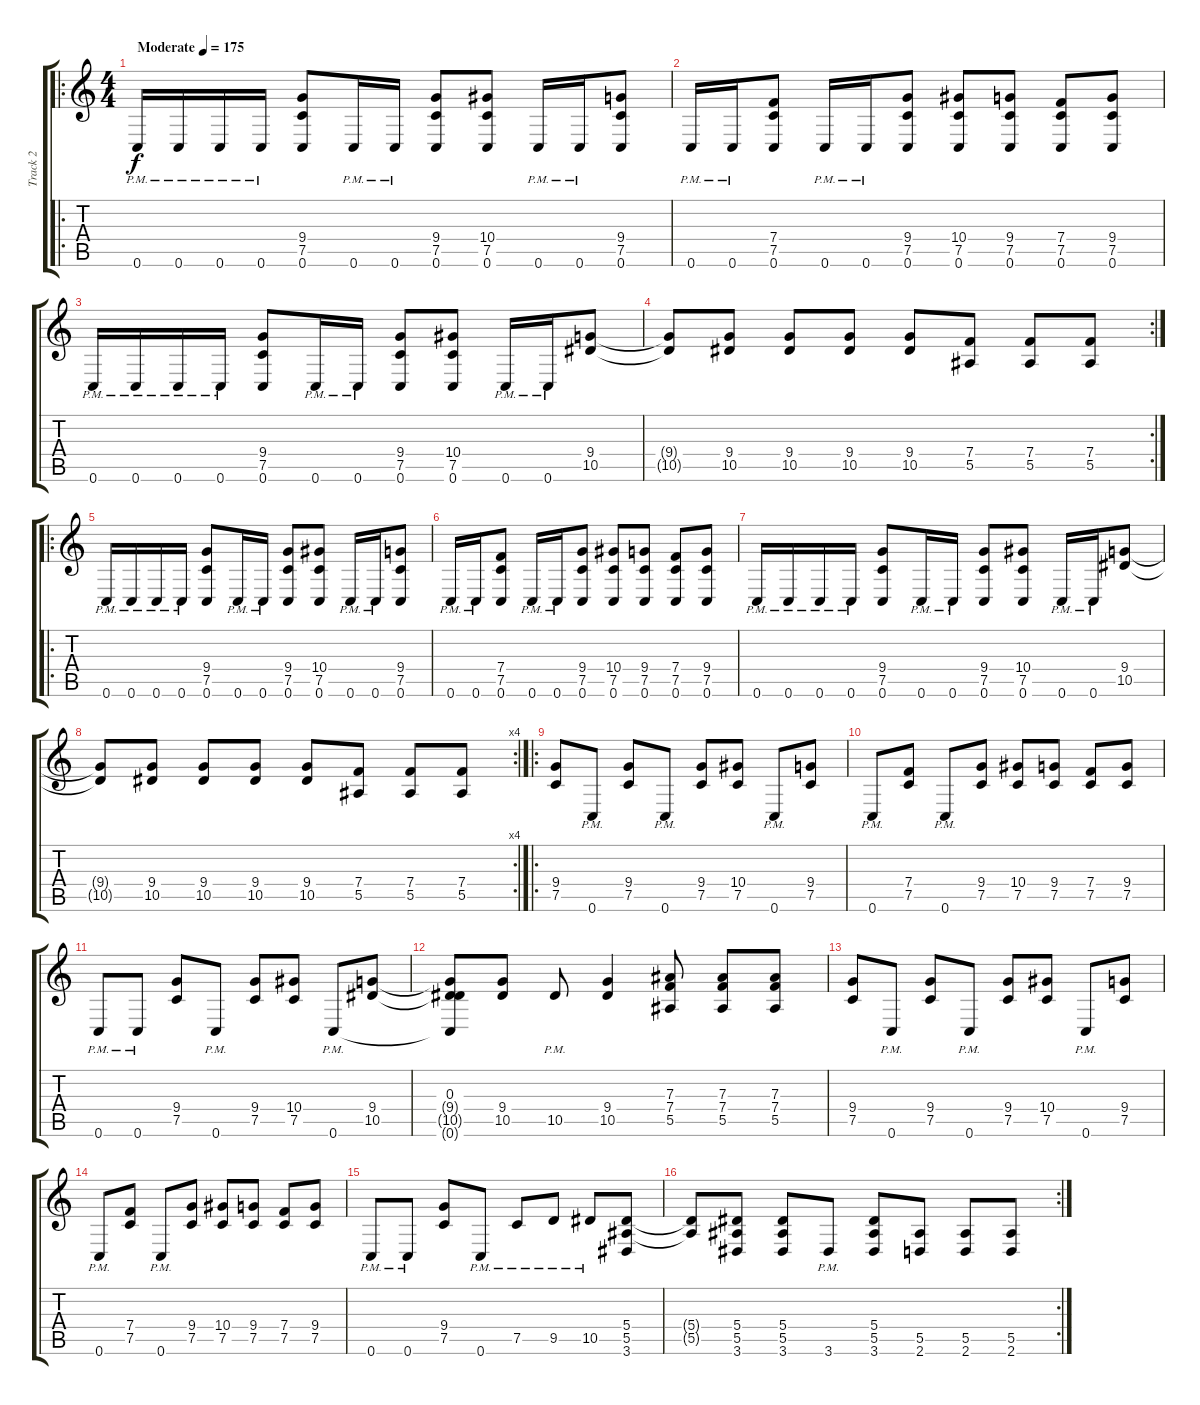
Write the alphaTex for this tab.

\track ("Track 2" "Track 2") {instrument distortionguitar}
\staff {score tabs}
\tuning (C4 G3 Eb3 Bb2 F2 C2) {hide}
\ro
\ts (4 4)
\tempo (175 "Moderate")
\clef g2
\ks c
0.6{pm}.16{dy f instrument distortionguitar} 0.6{pm}.16 0.6{pm}.16 0.6{pm}.16 (9.4 7.5 0.6).8 0.6{pm}.16 0.6{pm}.16 (9.4 7.5 0.6).8 (10.4 7.5 0.6).8 0.6{pm}.16 0.6{pm}.16 (9.4 7.5 0.6).8 |
0.6{pm}.16 0.6{pm}.16 (7.4 7.5 0.6).8 0.6{pm}.16 0.6{pm}.16 (9.4 7.5 0.6).8 (10.4 7.5 0.6).8 (9.4 7.5 0.6).8 (7.4 7.5 0.6).8 (9.4 7.5 0.6).8 |
0.6{pm}.16 0.6{pm}.16 0.6{pm}.16 0.6{pm}.16 (9.4 7.5 0.6).8 0.6{pm}.16 0.6{pm}.16 (9.4 7.5 0.6).8 (10.4 7.5 0.6).8 0.6{pm}.16 0.6{pm}.16 (9.4 10.5).8 |
\rc 2
(9.4{t} 10.5{t}).8 (9.4 10.5).8 (9.4 10.5).8 (9.4 10.5).8 (9.4 10.5).8 (7.4 5.5).8 (7.4 5.5).8 (7.4 5.5).8 |
\ro
0.6{pm}.16 0.6{pm}.16 0.6{pm}.16 0.6{pm}.16 (9.4 7.5 0.6).8 0.6{pm}.16 0.6{pm}.16 (9.4 7.5 0.6).8 (10.4 7.5 0.6).8 0.6{pm}.16 0.6{pm}.16 (9.4 7.5 0.6).8 |
0.6{pm}.16 0.6{pm}.16 (7.4 7.5 0.6).8 0.6{pm}.16 0.6{pm}.16 (9.4 7.5 0.6).8 (10.4 7.5 0.6).8 (9.4 7.5 0.6).8 (7.4 7.5 0.6).8 (9.4 7.5 0.6).8 |
0.6{pm}.16 0.6{pm}.16 0.6{pm}.16 0.6{pm}.16 (9.4 7.5 0.6).8 0.6{pm}.16 0.6{pm}.16 (9.4 7.5 0.6).8 (10.4 7.5 0.6).8 0.6{pm}.16 0.6{pm}.16 (9.4 10.5).8 |
\rc 4
(9.4{t} 10.5{t}).8 (9.4 10.5).8 (9.4 10.5).8 (9.4 10.5).8 (9.4 10.5).8 (7.4 5.5).8 (7.4 5.5).8 (7.4 5.5).8 |
\ro
(9.4 7.5).8 0.6{pm}.8 (9.4 7.5).8 0.6{pm}.8 (9.4 7.5).8 (10.4 7.5).8 0.6{pm}.8 (9.4 7.5).8 |
0.6{pm}.8 (7.4 7.5).8 0.6{pm}.8 (9.4 7.5).8 (10.4 7.5).8 (9.4 7.5).8 (7.4 7.5).8 (9.4 7.5).8 |
0.6{pm}.8 0.6{pm}.8 (9.4 7.5).8 0.6{pm}.8 (9.4 7.5).8 (10.4 7.5).8 0.6{pm}.8 (9.4 10.5).8 |
(0.3 9.4{t} 10.5{t} 0.6{t}).8 (9.4 10.5).8 10.5{pm}.8 (9.4 10.5).4 (7.3 7.4 5.5).8 (7.3 7.4 5.5).8 (7.3 7.4 5.5).8 |
(9.4 7.5).8 0.6{pm}.8 (9.4 7.5).8 0.6{pm}.8 (9.4 7.5).8 (10.4 7.5).8 0.6{pm}.8 (9.4 7.5).8 |
0.6{pm}.8 (7.4 7.5).8 0.6{pm}.8 (9.4 7.5).8 (10.4 7.5).8 (9.4 7.5).8 (7.4 7.5).8 (9.4 7.5).8 |
0.6{pm}.8 0.6{pm}.8 (9.4 7.5).8 0.6{pm}.8 7.5{pm}.8 9.5{pm}.8 10.5{pm}.8 (5.4 5.5 3.6).8 |
\rc 2
(5.4{t} 5.5{t}).8 (5.4 5.5 3.6).8 (5.4 5.5 3.6).8 3.6{pm}.8 (5.4 5.5 3.6).8 (5.5 2.6).8 (5.5 2.6).8 (5.5 2.6).8
